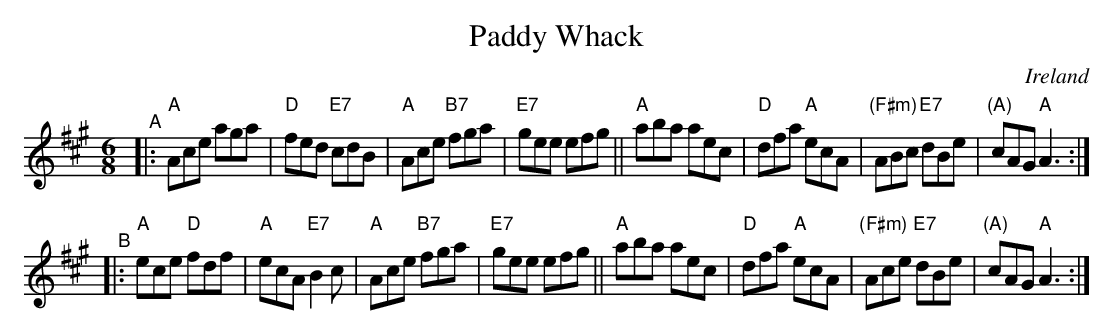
X:1
T: Paddy Whack
O: Ireland
M: 6/8
L: 1/8
K: A
"^A"|:\
"A"Ace aga | "D"fed "E7"cdB | "A"Ace "B7"fga | "E7"gee efg ||\
"A"aba aec | "D"dfa "A"ecA | "(F#m)"ABc "E7"dBe | "(A)"cAG "A"A3 :|
"^B"|:\
"A"ece "D"fdf | "A"ecA "E7"B2c | "A"Ace "B7"fga | "E7"gee efg ||\
"A"aba aec | "D"dfa "A"ecA | "(F#m)"Ace "E7"dBe | "(A)"cAG "A"A3 :|
